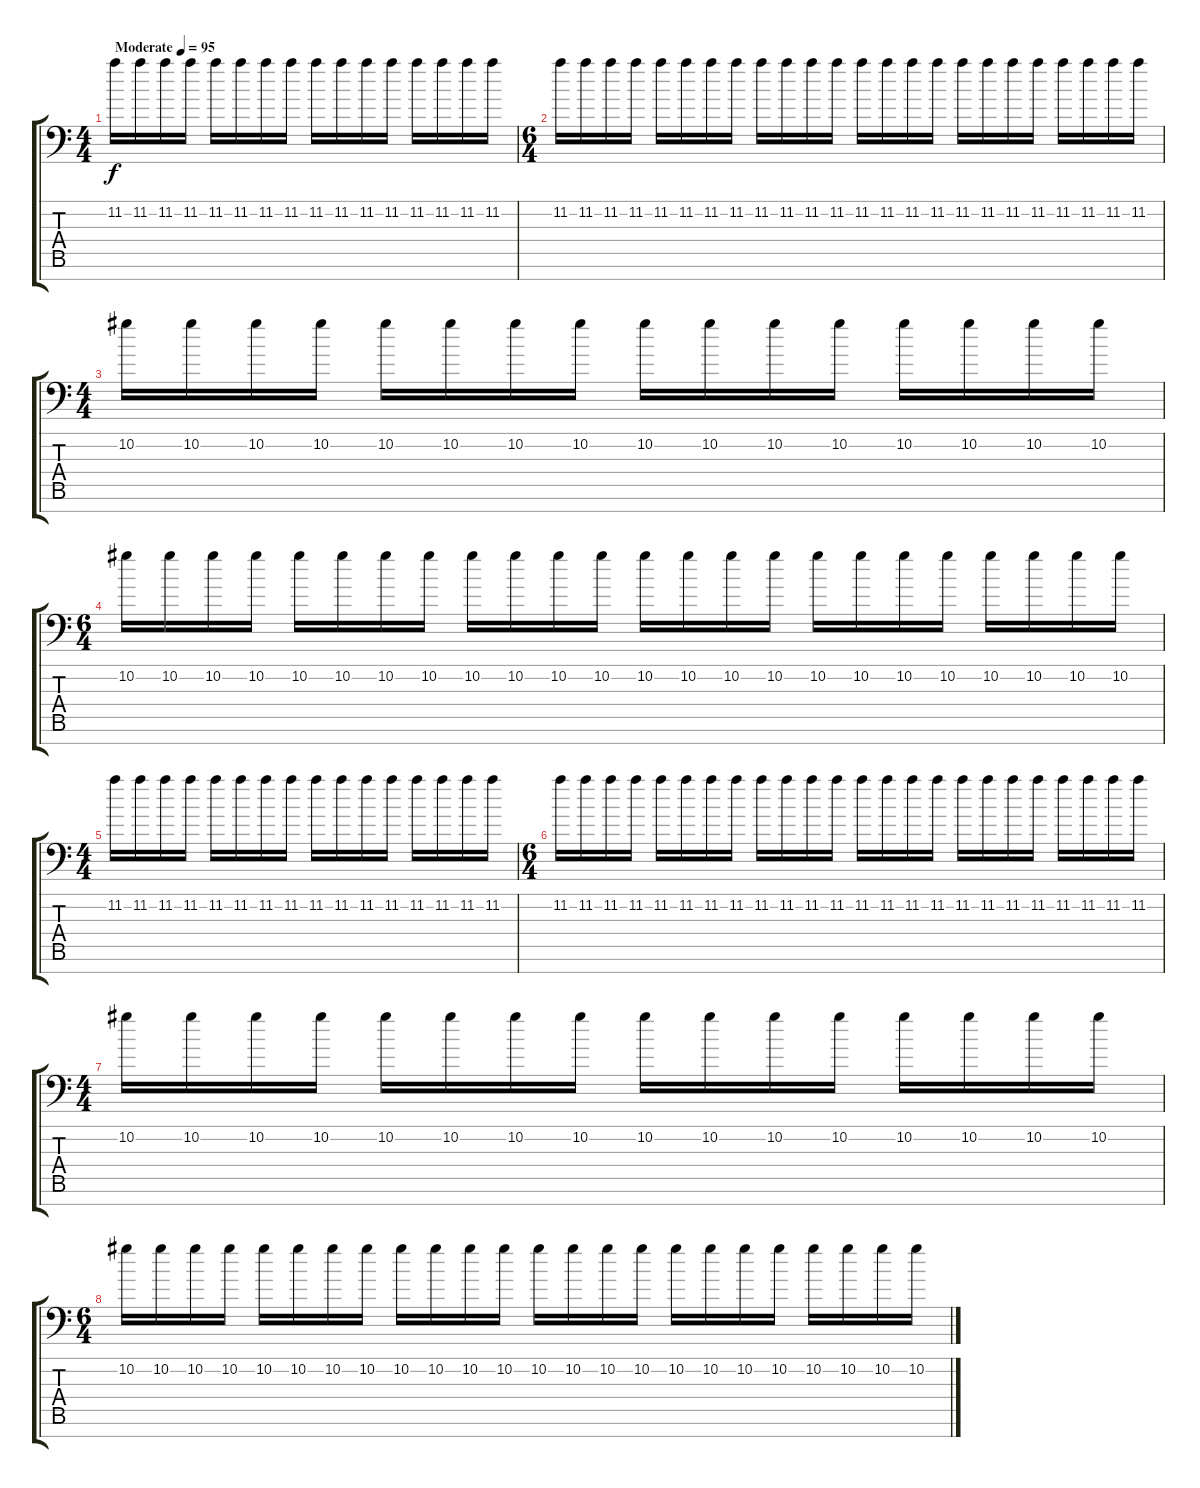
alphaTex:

\track "" {instrument distortionguitar}
\staff {score tabs}
\tuning (Eb4 Bb3 Gb3 Db3 Ab2 Eb2 Ab1) {hide}
\ts (4 4)
\tempo (95 "Moderate")
\clef f4
\ks c
11.2.16{dy f volume 0 instrument distortionguitar} 11.2.16{volume 4} 11.2.16 11.2.16 11.2.16 11.2.16 11.2.16 11.2.16 11.2.16 11.2.16 11.2.16 11.2.16 11.2.16 11.2.16 11.2.16 11.2.16 |
\ts (6 4)
11.2.16 11.2.16 11.2.16 11.2.16 11.2.16 11.2.16 11.2.16 11.2.16 11.2.16 11.2.16 11.2.16 11.2.16 11.2.16 11.2.16 11.2.16 11.2.16 11.2.16 11.2.16 11.2.16 11.2.16 11.2.16 11.2.16 11.2.16 11.2.16 |
\ts (4 4)
10.2.16{volume 8} 10.2.16 10.2.16 10.2.16 10.2.16 10.2.16 10.2.16 10.2.16 10.2.16 10.2.16 10.2.16 10.2.16 10.2.16 10.2.16 10.2.16 10.2.16 |
\ts (6 4)
10.2.16 10.2.16 10.2.16 10.2.16 10.2.16 10.2.16 10.2.16 10.2.16 10.2.16 10.2.16 10.2.16 10.2.16 10.2.16 10.2.16 10.2.16 10.2.16 10.2.16 10.2.16 10.2.16 10.2.16 10.2.16 10.2.16 10.2.16 10.2.16 |
\ts (4 4)
11.2.16 11.2.16 11.2.16 11.2.16 11.2.16 11.2.16 11.2.16 11.2.16 11.2.16 11.2.16 11.2.16 11.2.16 11.2.16 11.2.16 11.2.16 11.2.16 |
\ts (6 4)
11.2.16 11.2.16 11.2.16 11.2.16 11.2.16 11.2.16 11.2.16 11.2.16 11.2.16 11.2.16 11.2.16 11.2.16 11.2.16 11.2.16 11.2.16 11.2.16 11.2.16 11.2.16 11.2.16 11.2.16 11.2.16 11.2.16 11.2.16 11.2.16 |
\ts (4 4)
10.2.16 10.2.16 10.2.16 10.2.16 10.2.16 10.2.16 10.2.16 10.2.16 10.2.16 10.2.16 10.2.16 10.2.16 10.2.16 10.2.16 10.2.16 10.2.16 |
\ts (6 4)
10.2.16 10.2.16 10.2.16 10.2.16 10.2.16 10.2.16 10.2.16 10.2.16 10.2.16 10.2.16 10.2.16 10.2.16 10.2.16 10.2.16 10.2.16 10.2.16 10.2.16 10.2.16 10.2.16 10.2.16 10.2.16 10.2.16 10.2.16 10.2.16
